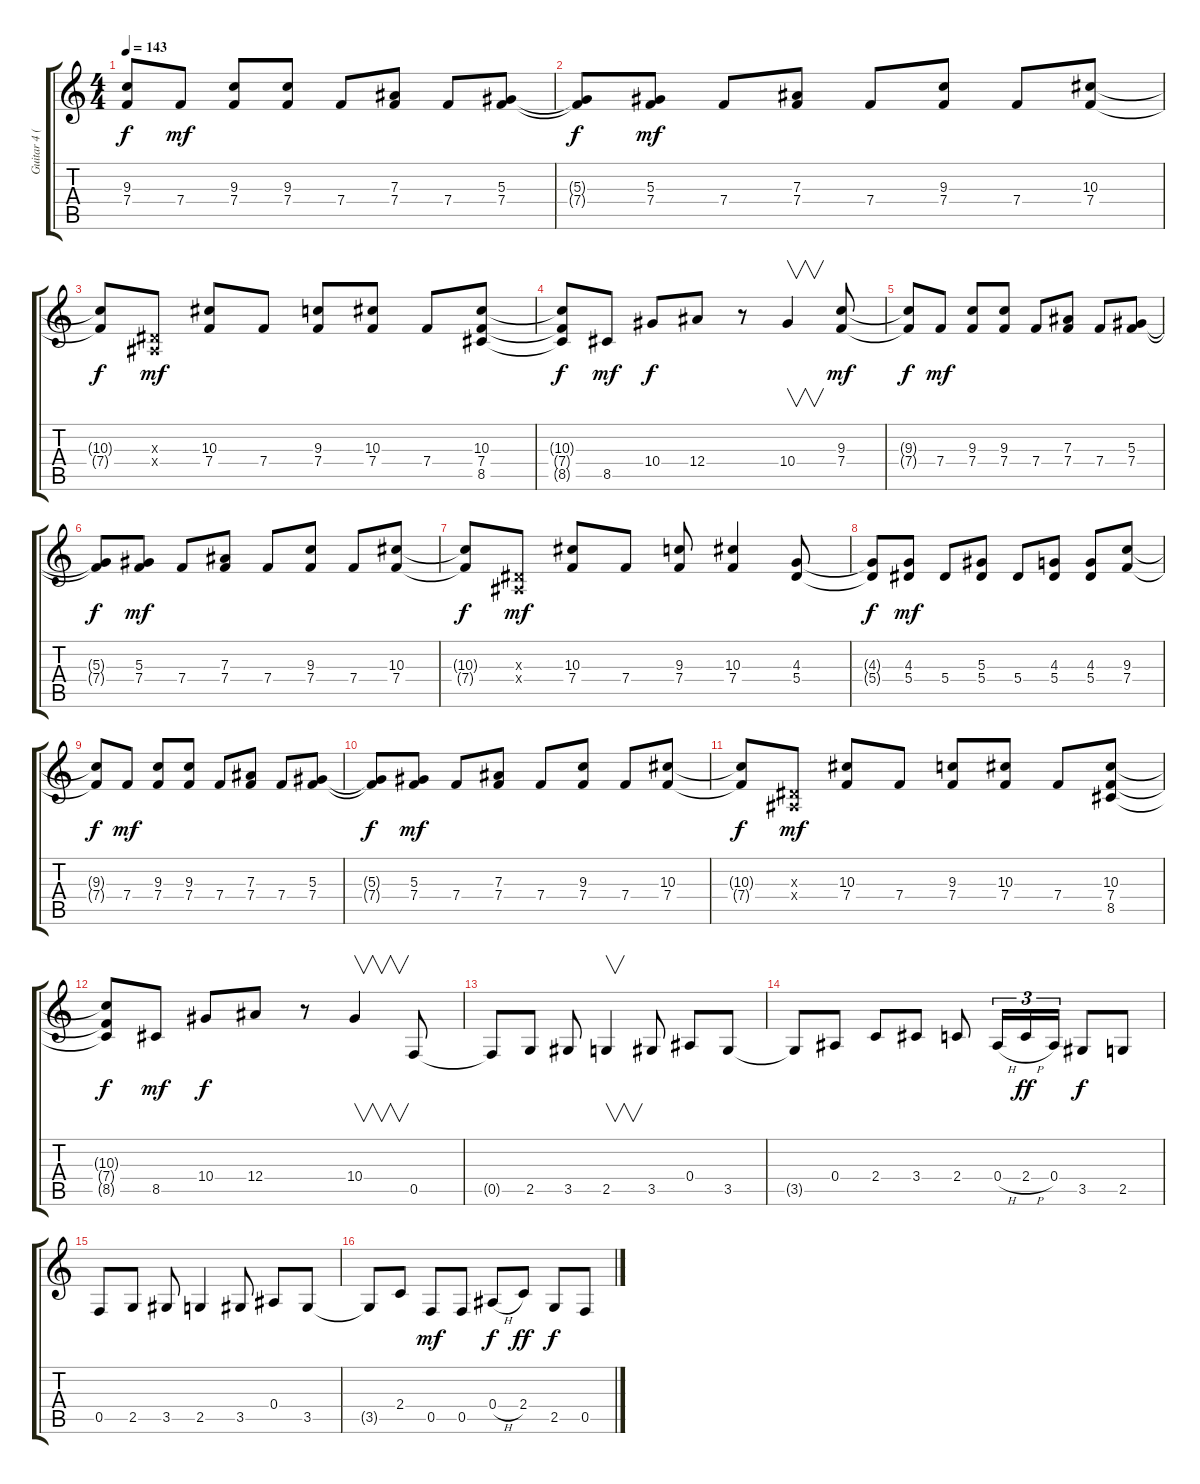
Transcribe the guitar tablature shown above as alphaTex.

\track ("Guitar 4 (Rhytm)" "Guitar 4 (") {instrument distortionguitar}
\staff {score tabs}
\tuning (C4 G3 Eb3 Bb2 F2 C2) {hide}
\ts (4 4)
\tempo 143
\clef g2
\ks c
(9.3{t} 7.4{t}).8{dy f} 7.4.8{dy mf} (9.3 7.4).8 (9.3 7.4).8 7.4.8 (7.3 7.4).8 7.4.8 (5.3 7.4).8 |
(5.3{t} 7.4{t}).8{dy f} (5.3 7.4).8{dy mf} 7.4.8 (7.3 7.4).8 7.4.8 (9.3 7.4).8 7.4.8 (10.3 7.4).8 |
(10.3{t} 7.4{t}).8{dy f} (0.3{x} 0.4{x}).8{dy mf} (10.3 7.4).8 7.4.8 (9.3 7.4).8 (10.3 7.4).8 7.4.8 (10.3 7.4 8.5).8 |
(10.3{t} 7.4{t} 8.5{t}).8{dy f} 8.5.8{dy mf} 10.4.8{dy f} 12.4.8 r.8 10.4.4{v} (9.3 7.4).8{dy mf} |
(9.3{t} 7.4{t}).8{dy f} 7.4.8{dy mf} (9.3 7.4).8 (9.3 7.4).8 7.4.8 (7.3 7.4).8 7.4.8 (5.3 7.4).8 |
(5.3{t} 7.4{t}).8{dy f} (5.3 7.4).8{dy mf} 7.4.8 (7.3 7.4).8 7.4.8 (9.3 7.4).8 7.4.8 (10.3 7.4).8 |
(10.3{t} 7.4{t}).8{dy f} (0.3{x} 0.4{x}).8{dy mf} (10.3 7.4).8 7.4.8 (9.3 7.4).8 (10.3 7.4).4 (4.3 5.4).8 |
(4.3{t} 5.4{t}).8{dy f} (4.3 5.4).8{dy mf} 5.4.8 (5.3 5.4).8 5.4.8 (4.3 5.4).8 (4.3 5.4).8 (9.3 7.4).8 |
(9.3{t} 7.4{t}).8{dy f} 7.4.8{dy mf} (9.3 7.4).8 (9.3 7.4).8 7.4.8 (7.3 7.4).8 7.4.8 (5.3 7.4).8 |
(5.3{t} 7.4{t}).8{dy f} (5.3 7.4).8{dy mf} 7.4.8 (7.3 7.4).8 7.4.8 (9.3 7.4).8 7.4.8 (10.3 7.4).8 |
(10.3{t} 7.4{t}).8{dy f} (0.3{x} 0.4{x}).8{dy mf} (10.3 7.4).8 7.4.8 (9.3 7.4).8 (10.3 7.4).8 7.4.8 (10.3 7.4 8.5).8 |
(10.3{t} 7.4{t} 8.5{t}).8{dy f} 8.5.8{dy mf} 10.4.8{dy f} 12.4.8 r.8 10.4.4{v} 0.5.8{balance 12} |
0.5{t}.8 2.5.8 3.5.8 2.5.4{v} 3.5.8 0.4.8 3.5.8 |
3.5{t}.8 0.4.8 2.4.8 3.4.8 2.4.8 0.4{h}.16{tu (3 2)} 2.4{h}.16{tu (3 2) dy ff} 0.4.16{tu (3 2)} 3.5.8{dy f} 2.5.8 |
0.5.8 2.5.8 3.5.8 2.5.4 3.5.8 0.4.8 3.5.8 |
3.5{t}.8 2.4.8 0.5.8{dy mf} 0.5.8 0.4{h}.8{dy f} 2.4.8{dy ff} 2.5.8{dy f} 0.5.8
